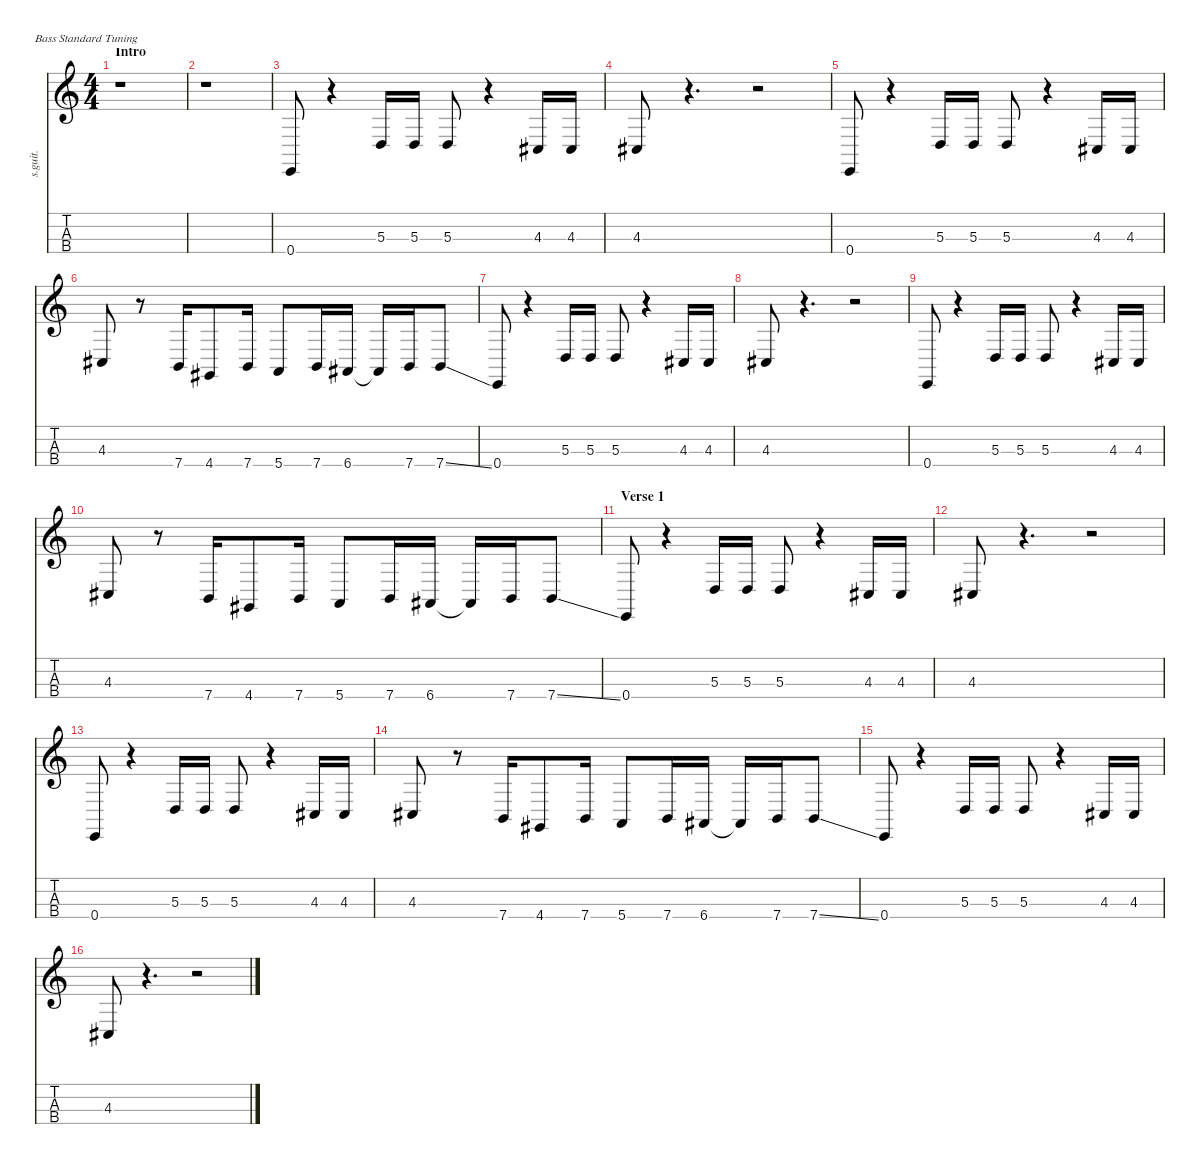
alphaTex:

\defaultSystemsLayout 4
\hideDynamics
\bracketExtendMode nobrackets
\track ("Cliff Williams - Bass" "s.guit.") {instrument electricbasspick}
\staff {score tabs}
\tuning (G2 D2 A1 E1)
\ts (4 4)
\beaming (8 2 2 2 2)
\section ("" "Intro")
\tempo (92 hide)
\clef g2
\ks c
r.1{dy f instrument electricbasspick} |
r.1 |
0.4.8{lyrics (0 "") lyrics (1 "") lyrics (2 "") lyrics (3 "") lyrics (4 "")} r.4 5.3.16{lyrics (0 "") lyrics (1 "") lyrics (2 "") lyrics (3 "") lyrics (4 "")} 5.3.16{lyrics (0 "") lyrics (1 "") lyrics (2 "") lyrics (3 "") lyrics (4 "")} 5.3.8{lyrics (0 "") lyrics (1 "") lyrics (2 "") lyrics (3 "") lyrics (4 "")} r.4 4.3{acc #}.16{lyrics (0 "") lyrics (1 "") lyrics (2 "") lyrics (3 "") lyrics (4 "")} 4.3{acc #}.16{lyrics (0 "") lyrics (1 "") lyrics (2 "") lyrics (3 "") lyrics (4 "")} |
4.3{acc #}.8{lyrics (0 "") lyrics (1 "") lyrics (2 "") lyrics (3 "") lyrics (4 "")} r.4{d} r.2 |
0.4.8{lyrics (0 "") lyrics (1 "") lyrics (2 "") lyrics (3 "") lyrics (4 "")} r.4 5.3.16{lyrics (0 "") lyrics (1 "") lyrics (2 "") lyrics (3 "") lyrics (4 "")} 5.3.16{lyrics (0 "") lyrics (1 "") lyrics (2 "") lyrics (3 "") lyrics (4 "")} 5.3.8{lyrics (0 "") lyrics (1 "") lyrics (2 "") lyrics (3 "") lyrics (4 "")} r.4 4.3{acc #}.16{lyrics (0 "") lyrics (1 "") lyrics (2 "") lyrics (3 "") lyrics (4 "")} 4.3{acc #}.16{lyrics (0 "") lyrics (1 "") lyrics (2 "") lyrics (3 "") lyrics (4 "")} |
4.3{acc #}.8{lyrics (0 "") lyrics (1 "") lyrics (2 "") lyrics (3 "") lyrics (4 "")} r.8 7.4.16{lyrics (0 "") lyrics (1 "") lyrics (2 "") lyrics (3 "") lyrics (4 "")} 4.4{acc #}.8{lyrics (0 "") lyrics (1 "") lyrics (2 "") lyrics (3 "") lyrics (4 "")} 7.4.16{lyrics (0 "") lyrics (1 "") lyrics (2 "") lyrics (3 "") lyrics (4 "")} 5.4.8{lyrics (0 "") lyrics (1 "") lyrics (2 "") lyrics (3 "") lyrics (4 "")} 7.4.16{lyrics (0 "") lyrics (1 "") lyrics (2 "") lyrics (3 "") lyrics (4 "")} 6.4{acc #}.16{lyrics (0 "") lyrics (1 "") lyrics (2 "") lyrics (3 "") lyrics (4 "")} 6.4{t acc #}.16{lyrics (0 "") lyrics (1 "") lyrics (2 "") lyrics (3 "") lyrics (4 "")} 7.4.16{lyrics (0 "") lyrics (1 "") lyrics (2 "") lyrics (3 "") lyrics (4 "")} 7.4{ss}.8{lyrics (0 "") lyrics (1 "") lyrics (2 "") lyrics (3 "") lyrics (4 "")} |
0.4.8{lyrics (0 "") lyrics (1 "") lyrics (2 "") lyrics (3 "") lyrics (4 "")} r.4 5.3.16{lyrics (0 "") lyrics (1 "") lyrics (2 "") lyrics (3 "") lyrics (4 "")} 5.3.16{lyrics (0 "") lyrics (1 "") lyrics (2 "") lyrics (3 "") lyrics (4 "")} 5.3.8{lyrics (0 "") lyrics (1 "") lyrics (2 "") lyrics (3 "") lyrics (4 "")} r.4 4.3{acc #}.16{lyrics (0 "") lyrics (1 "") lyrics (2 "") lyrics (3 "") lyrics (4 "")} 4.3{acc #}.16{lyrics (0 "") lyrics (1 "") lyrics (2 "") lyrics (3 "") lyrics (4 "")} |
4.3{acc #}.8{lyrics (0 "") lyrics (1 "") lyrics (2 "") lyrics (3 "") lyrics (4 "")} r.4{d} r.2 |
0.4.8{lyrics (0 "") lyrics (1 "") lyrics (2 "") lyrics (3 "") lyrics (4 "")} r.4 5.3.16{lyrics (0 "") lyrics (1 "") lyrics (2 "") lyrics (3 "") lyrics (4 "")} 5.3.16{lyrics (0 "") lyrics (1 "") lyrics (2 "") lyrics (3 "") lyrics (4 "")} 5.3.8{lyrics (0 "") lyrics (1 "") lyrics (2 "") lyrics (3 "") lyrics (4 "")} r.4 4.3{acc #}.16{lyrics (0 "") lyrics (1 "") lyrics (2 "") lyrics (3 "") lyrics (4 "")} 4.3{acc #}.16{lyrics (0 "") lyrics (1 "") lyrics (2 "") lyrics (3 "") lyrics (4 "")} |
4.3{acc #}.8{lyrics (0 "") lyrics (1 "") lyrics (2 "") lyrics (3 "") lyrics (4 "")} r.8 7.4.16{lyrics (0 "") lyrics (1 "") lyrics (2 "") lyrics (3 "") lyrics (4 "")} 4.4{acc #}.8{lyrics (0 "") lyrics (1 "") lyrics (2 "") lyrics (3 "") lyrics (4 "")} 7.4.16{lyrics (0 "") lyrics (1 "") lyrics (2 "") lyrics (3 "") lyrics (4 "")} 5.4.8{lyrics (0 "") lyrics (1 "") lyrics (2 "") lyrics (3 "") lyrics (4 "")} 7.4.16{lyrics (0 "") lyrics (1 "") lyrics (2 "") lyrics (3 "") lyrics (4 "")} 6.4{acc #}.16{lyrics (0 "") lyrics (1 "") lyrics (2 "") lyrics (3 "") lyrics (4 "")} 6.4{t acc #}.16{lyrics (0 "") lyrics (1 "") lyrics (2 "") lyrics (3 "") lyrics (4 "")} 7.4.16{lyrics (0 "") lyrics (1 "") lyrics (2 "") lyrics (3 "") lyrics (4 "")} 7.4{ss}.8{lyrics (0 "") lyrics (1 "") lyrics (2 "") lyrics (3 "") lyrics (4 "")} |
\section ("" "Verse 1")
0.4.8{lyrics (0 "") lyrics (1 "") lyrics (2 "") lyrics (3 "") lyrics (4 "")} r.4 5.3.16{lyrics (0 "") lyrics (1 "") lyrics (2 "") lyrics (3 "") lyrics (4 "")} 5.3.16{lyrics (0 "") lyrics (1 "") lyrics (2 "") lyrics (3 "") lyrics (4 "")} 5.3.8{lyrics (0 "") lyrics (1 "") lyrics (2 "") lyrics (3 "") lyrics (4 "")} r.4 4.3{acc #}.16{lyrics (0 "") lyrics (1 "") lyrics (2 "") lyrics (3 "") lyrics (4 "")} 4.3{acc #}.16{lyrics (0 "") lyrics (1 "") lyrics (2 "") lyrics (3 "") lyrics (4 "")} |
4.3{acc #}.8{lyrics (0 "") lyrics (1 "") lyrics (2 "") lyrics (3 "") lyrics (4 "")} r.4{d} r.2 |
0.4.8{lyrics (0 "") lyrics (1 "") lyrics (2 "") lyrics (3 "") lyrics (4 "")} r.4 5.3.16{lyrics (0 "") lyrics (1 "") lyrics (2 "") lyrics (3 "") lyrics (4 "")} 5.3.16{lyrics (0 "") lyrics (1 "") lyrics (2 "") lyrics (3 "") lyrics (4 "")} 5.3.8{lyrics (0 "") lyrics (1 "") lyrics (2 "") lyrics (3 "") lyrics (4 "")} r.4 4.3{acc #}.16{lyrics (0 "") lyrics (1 "") lyrics (2 "") lyrics (3 "") lyrics (4 "")} 4.3{acc #}.16{lyrics (0 "") lyrics (1 "") lyrics (2 "") lyrics (3 "") lyrics (4 "")} |
4.3{acc #}.8{lyrics (0 "") lyrics (1 "") lyrics (2 "") lyrics (3 "") lyrics (4 "")} r.8 7.4.16{lyrics (0 "") lyrics (1 "") lyrics (2 "") lyrics (3 "") lyrics (4 "")} 4.4{acc #}.8{lyrics (0 "") lyrics (1 "") lyrics (2 "") lyrics (3 "") lyrics (4 "")} 7.4.16{lyrics (0 "") lyrics (1 "") lyrics (2 "") lyrics (3 "") lyrics (4 "")} 5.4.8{lyrics (0 "") lyrics (1 "") lyrics (2 "") lyrics (3 "") lyrics (4 "")} 7.4.16{lyrics (0 "") lyrics (1 "") lyrics (2 "") lyrics (3 "") lyrics (4 "")} 6.4{acc #}.16{lyrics (0 "") lyrics (1 "") lyrics (2 "") lyrics (3 "") lyrics (4 "")} 6.4{t acc #}.16{lyrics (0 "") lyrics (1 "") lyrics (2 "") lyrics (3 "") lyrics (4 "")} 7.4.16{lyrics (0 "") lyrics (1 "") lyrics (2 "") lyrics (3 "") lyrics (4 "")} 7.4{ss}.8{lyrics (0 "") lyrics (1 "") lyrics (2 "") lyrics (3 "") lyrics (4 "")} |
0.4.8{lyrics (0 "") lyrics (1 "") lyrics (2 "") lyrics (3 "") lyrics (4 "")} r.4 5.3.16{lyrics (0 "") lyrics (1 "") lyrics (2 "") lyrics (3 "") lyrics (4 "")} 5.3.16{lyrics (0 "") lyrics (1 "") lyrics (2 "") lyrics (3 "") lyrics (4 "")} 5.3.8{lyrics (0 "") lyrics (1 "") lyrics (2 "") lyrics (3 "") lyrics (4 "")} r.4 4.3{acc #}.16{lyrics (0 "") lyrics (1 "") lyrics (2 "") lyrics (3 "") lyrics (4 "")} 4.3{acc #}.16{lyrics (0 "") lyrics (1 "") lyrics (2 "") lyrics (3 "") lyrics (4 "")} |
4.3{acc #}.8{lyrics (0 "") lyrics (1 "") lyrics (2 "") lyrics (3 "") lyrics (4 "")} r.4{d} r.2
